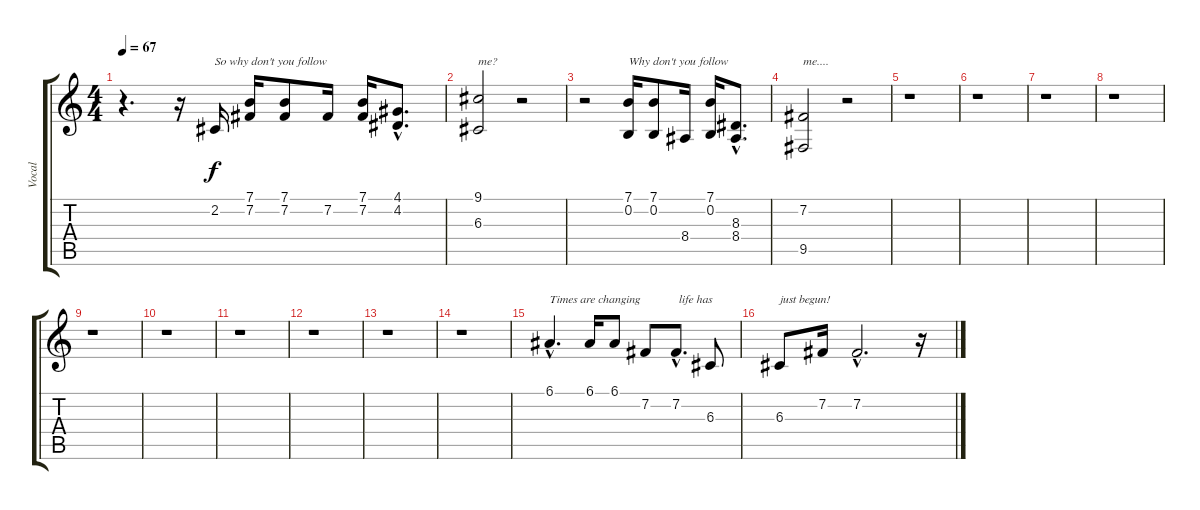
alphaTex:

\track ("Vocal" "Vocal") {instrument synthvoice}
\staff {score tabs}
\tuning (E4 B3 G3 D3 A2 E2) {hide}
\ts (4 4)
\tempo 67
\clef g2
\ks c
r.4{d dy f} r.16 2.2.16{txt "So why don't you follow"} (7.1 7.2).16 (7.1 7.2).8 7.2.16 (7.1 7.2).16 (4.1{hac} 4.2{hac}).8{d} |
(9.1 6.3).2{txt "me?"} r.2 |
r.2 (7.1 0.2).16{txt "Why don't you follow"} (7.1 0.2).8 8.4.16 (7.1 0.2).16 (8.3{hac} 8.4{hac}).8{d} |
(7.2 9.5).2{txt "me...."} r.2 |
r.1 |
r.1 |
r.1 |
r.1 |
r.1 |
r.1 |
r.1 |
r.1 |
r.1 |
r.1 |
6.1{hac}.4{d txt "Times are changing"} 6.1.16 6.1.8 7.2.8 7.2{hac}.8{d txt " life has"} 6.3.8 |
6.3.8{txt "just begun!"} 7.2.16 7.2{hac}.2{d} r.16
